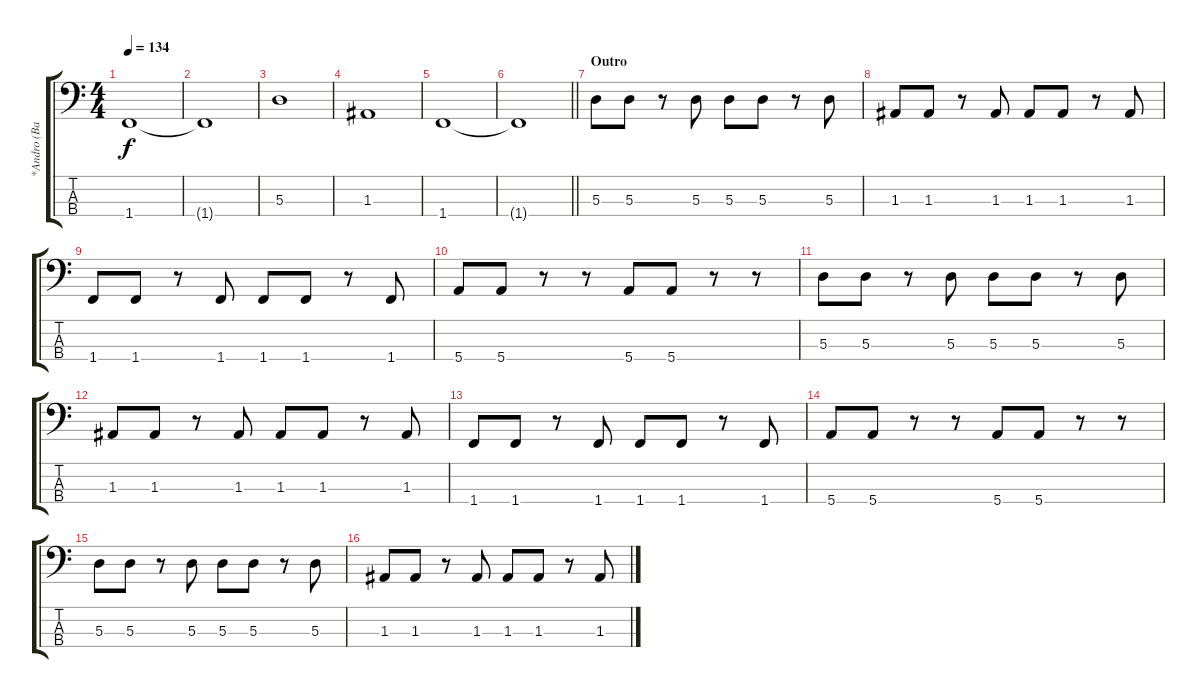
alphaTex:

\track ("*Andro (Bassist)" "*Andro (Ba") {instrument electricbassfinger}
\staff {score tabs}
\tuning (G2 D2 A1 E1) {hide}
\ts (4 4)
\tempo 134
\clef f4
\ks c
1.4.1{dy f} |
1.4{t}.1 |
5.3.1 |
1.3.1 |
1.4.1 |
\barLineRight lightlight
1.4{t}.1 |
\section ("" "Outro")
5.3.8 5.3.8 r.8 5.3.8 5.3.8 5.3.8 r.8 5.3.8 |
1.3.8 1.3.8 r.8 1.3.8 1.3.8 1.3.8 r.8 1.3.8 |
1.4.8 1.4.8 r.8 1.4.8 1.4.8 1.4.8 r.8 1.4.8 |
5.4.8 5.4.8 r.8 r.8 5.4.8 5.4.8 r.8 r.8 |
5.3.8 5.3.8 r.8 5.3.8 5.3.8 5.3.8 r.8 5.3.8 |
1.3.8 1.3.8 r.8 1.3.8 1.3.8 1.3.8 r.8 1.3.8 |
1.4.8 1.4.8 r.8 1.4.8 1.4.8 1.4.8 r.8 1.4.8 |
5.4.8 5.4.8 r.8 r.8 5.4.8 5.4.8 r.8 r.8 |
5.3.8 5.3.8 r.8 5.3.8 5.3.8 5.3.8 r.8 5.3.8 |
1.3.8 1.3.8 r.8 1.3.8 1.3.8 1.3.8 r.8 1.3.8
